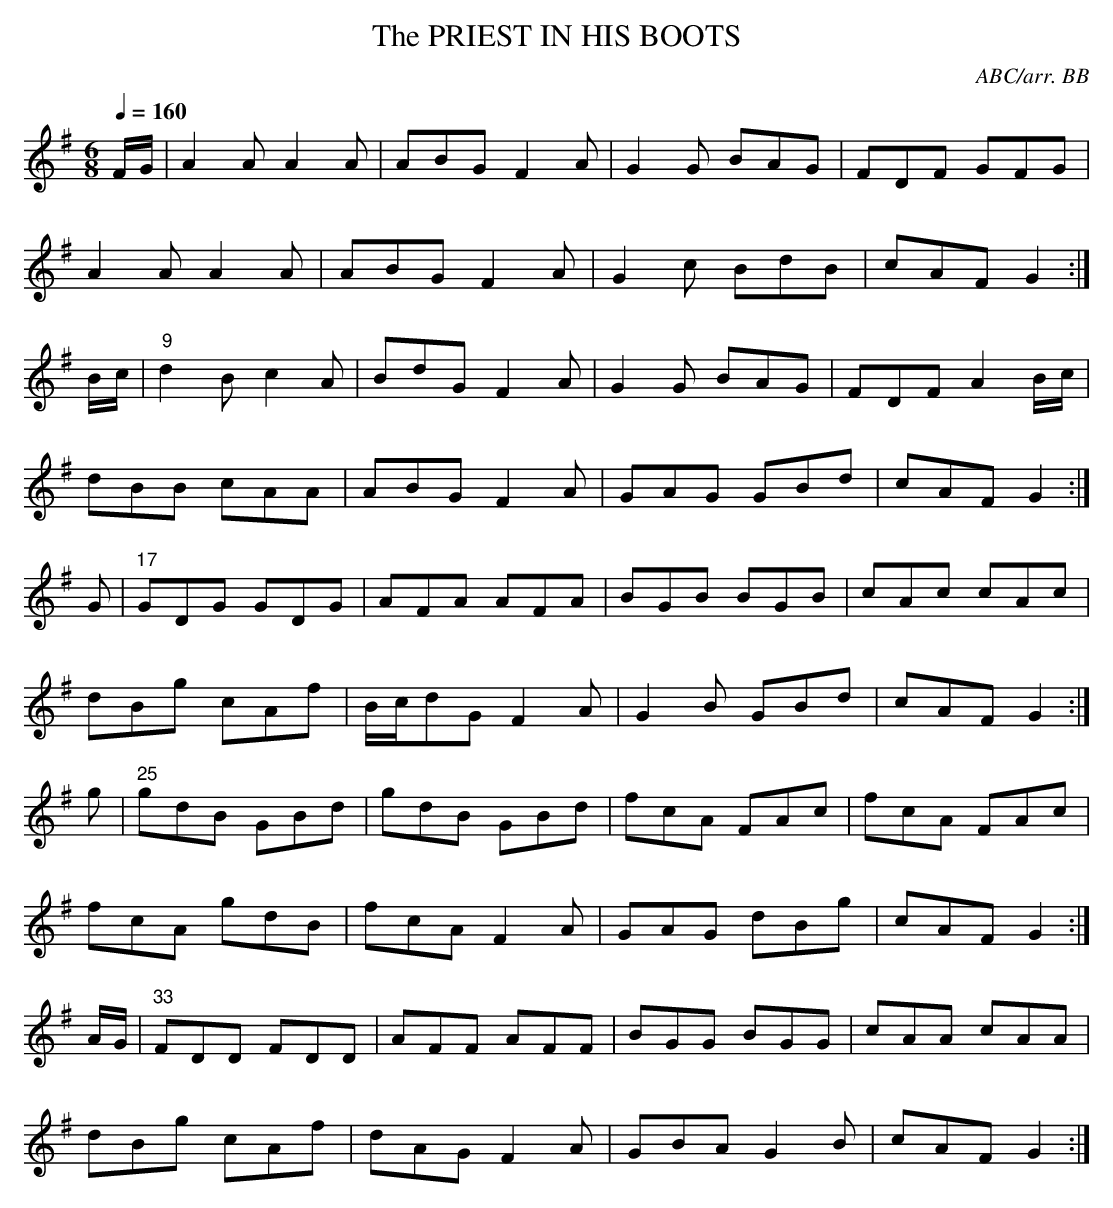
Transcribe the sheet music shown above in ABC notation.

X:1
T:PRIEST IN HIS BOOTS, The
C:ABC/arr. BB
L:1/8
M:6/8
Q:1/4=160
K:G
F/G/|A2A A2A|ABG F2A|G2G BAG|FDF GFG|
A2A A2A|ABG F2A|G2c BdB|cAF G2 :|
B/c/|"9"d2B c2A|BdG F2A|G2G BAG|FDF A2B/c/|
dBB cAA|ABG F2A|GAG GBd|cAF G2 :|
G|"17"GDG GDG|AFA AFA|BGB BGB|cAc cAc|
dBg cAf|B/c/dG F2A|G2B GBd|cAF G2 :|
g|"25"gdB GBd|gdB GBd|fcA FAc|fcA FAc|
fcA gdB|fcA F2A|GAG dBg|cAF G2 :|
A/G/|"33"FDD FDD|AFF AFF|BGG BGG|cAA cAA|
dBg cAf|dAG F2A|GBA G2B|cAF G2 :|
